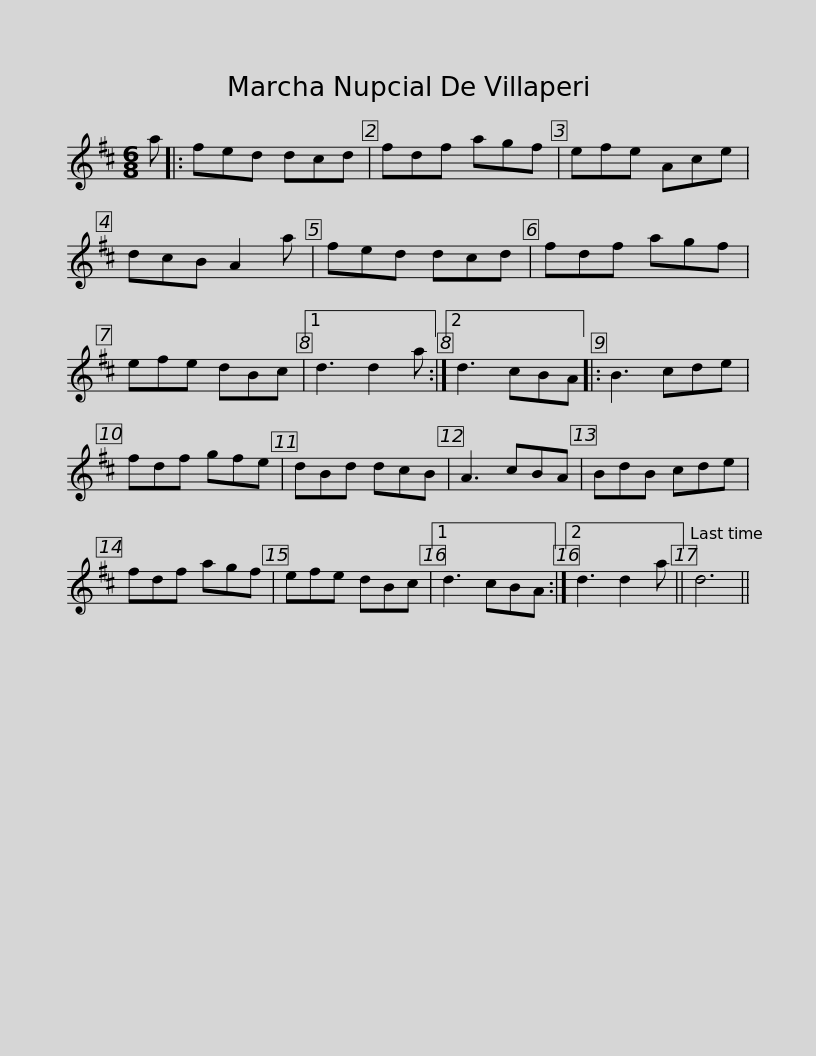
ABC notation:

X:1
L:1/8
M:6/8
I:linebreak $
K:D
V:1 treble
V:1
 a |: fed dcd | fdf agf | efe Ace | dcB A2 a | %5
 fed dcd | fdf agf | efe dBc |1$ d3 d2 a :|2 d3 cBA |: %10
 B3 cde | fdf gfe | dBd dcB | A3 cBA | BdB cde | %15
 fdf agf |$ efe dBc |1 d3 cBA :|2 d3 d2 a || d6 || %20
